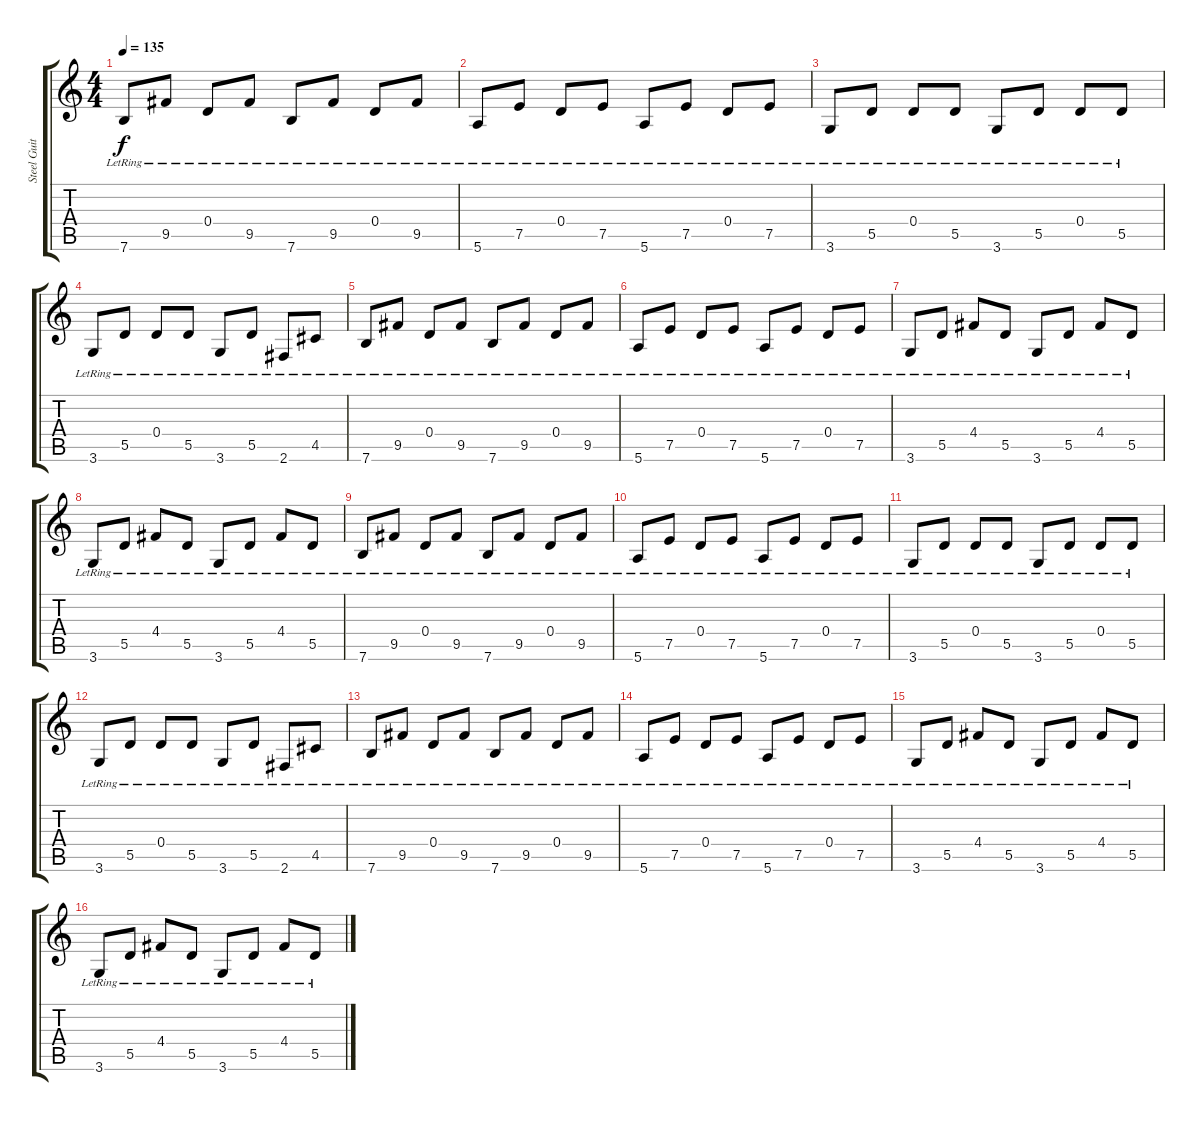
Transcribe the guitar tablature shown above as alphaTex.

\track ("Steel Guitar" "Steel Guit") {instrument acousticguitarsteel}
\staff {score tabs}
\tuning (E4 B3 G3 D3 A2 E2) {hide}
\ts (4 4)
\tempo 135
\clef g2
\ks c
7.6{lr}.8{dy f instrument acousticguitarsteel} 9.5{lr}.8 0.4{lr}.8 9.5{lr}.8 7.6{lr}.8 9.5{lr}.8 0.4{lr}.8 9.5{lr}.8 |
5.6{lr}.8 7.5{lr}.8 0.4{lr}.8 7.5{lr}.8 5.6{lr}.8 7.5{lr}.8 0.4{lr}.8 7.5{lr}.8 |
3.6{lr}.8 5.5{lr}.8 0.4{lr}.8 5.5{lr}.8 3.6{lr}.8 5.5{lr}.8 0.4{lr}.8 5.5{lr}.8 |
3.6{lr}.8 5.5{lr}.8 0.4{lr}.8 5.5{lr}.8 3.6{lr}.8 5.5{lr}.8 2.6{lr}.8 4.5{lr}.8 |
7.6{lr}.8 9.5{lr}.8 0.4{lr}.8 9.5{lr}.8 7.6{lr}.8 9.5{lr}.8 0.4{lr}.8 9.5{lr}.8 |
5.6{lr}.8 7.5{lr}.8 0.4{lr}.8 7.5{lr}.8 5.6{lr}.8 7.5{lr}.8 0.4{lr}.8 7.5{lr}.8 |
3.6{lr}.8 5.5{lr}.8 4.4{lr}.8 5.5{lr}.8 3.6{lr}.8 5.5{lr}.8 4.4{lr}.8 5.5{lr}.8 |
3.6{lr}.8 5.5{lr}.8 4.4{lr}.8 5.5{lr}.8 3.6{lr}.8 5.5{lr}.8 4.4{lr}.8 5.5{lr}.8 |
7.6{lr}.8 9.5{lr}.8 0.4{lr}.8 9.5{lr}.8 7.6{lr}.8 9.5{lr}.8 0.4{lr}.8 9.5{lr}.8 |
5.6{lr}.8 7.5{lr}.8 0.4{lr}.8 7.5{lr}.8 5.6{lr}.8 7.5{lr}.8 0.4{lr}.8 7.5{lr}.8 |
3.6{lr}.8 5.5{lr}.8 0.4{lr}.8 5.5{lr}.8 3.6{lr}.8 5.5{lr}.8 0.4{lr}.8 5.5{lr}.8 |
3.6{lr}.8 5.5{lr}.8 0.4{lr}.8 5.5{lr}.8 3.6{lr}.8 5.5{lr}.8 2.6{lr}.8 4.5{lr}.8 |
7.6{lr}.8 9.5{lr}.8 0.4{lr}.8 9.5{lr}.8 7.6{lr}.8 9.5{lr}.8 0.4{lr}.8 9.5{lr}.8 |
5.6{lr}.8 7.5{lr}.8 0.4{lr}.8 7.5{lr}.8 5.6{lr}.8 7.5{lr}.8 0.4{lr}.8 7.5{lr}.8 |
3.6{lr}.8 5.5{lr}.8 4.4{lr}.8 5.5{lr}.8 3.6{lr}.8 5.5{lr}.8 4.4{lr}.8 5.5{lr}.8 |
3.6{lr}.8 5.5{lr}.8 4.4{lr}.8 5.5{lr}.8 3.6{lr}.8 5.5{lr}.8 4.4{lr}.8 5.5{lr}.8
